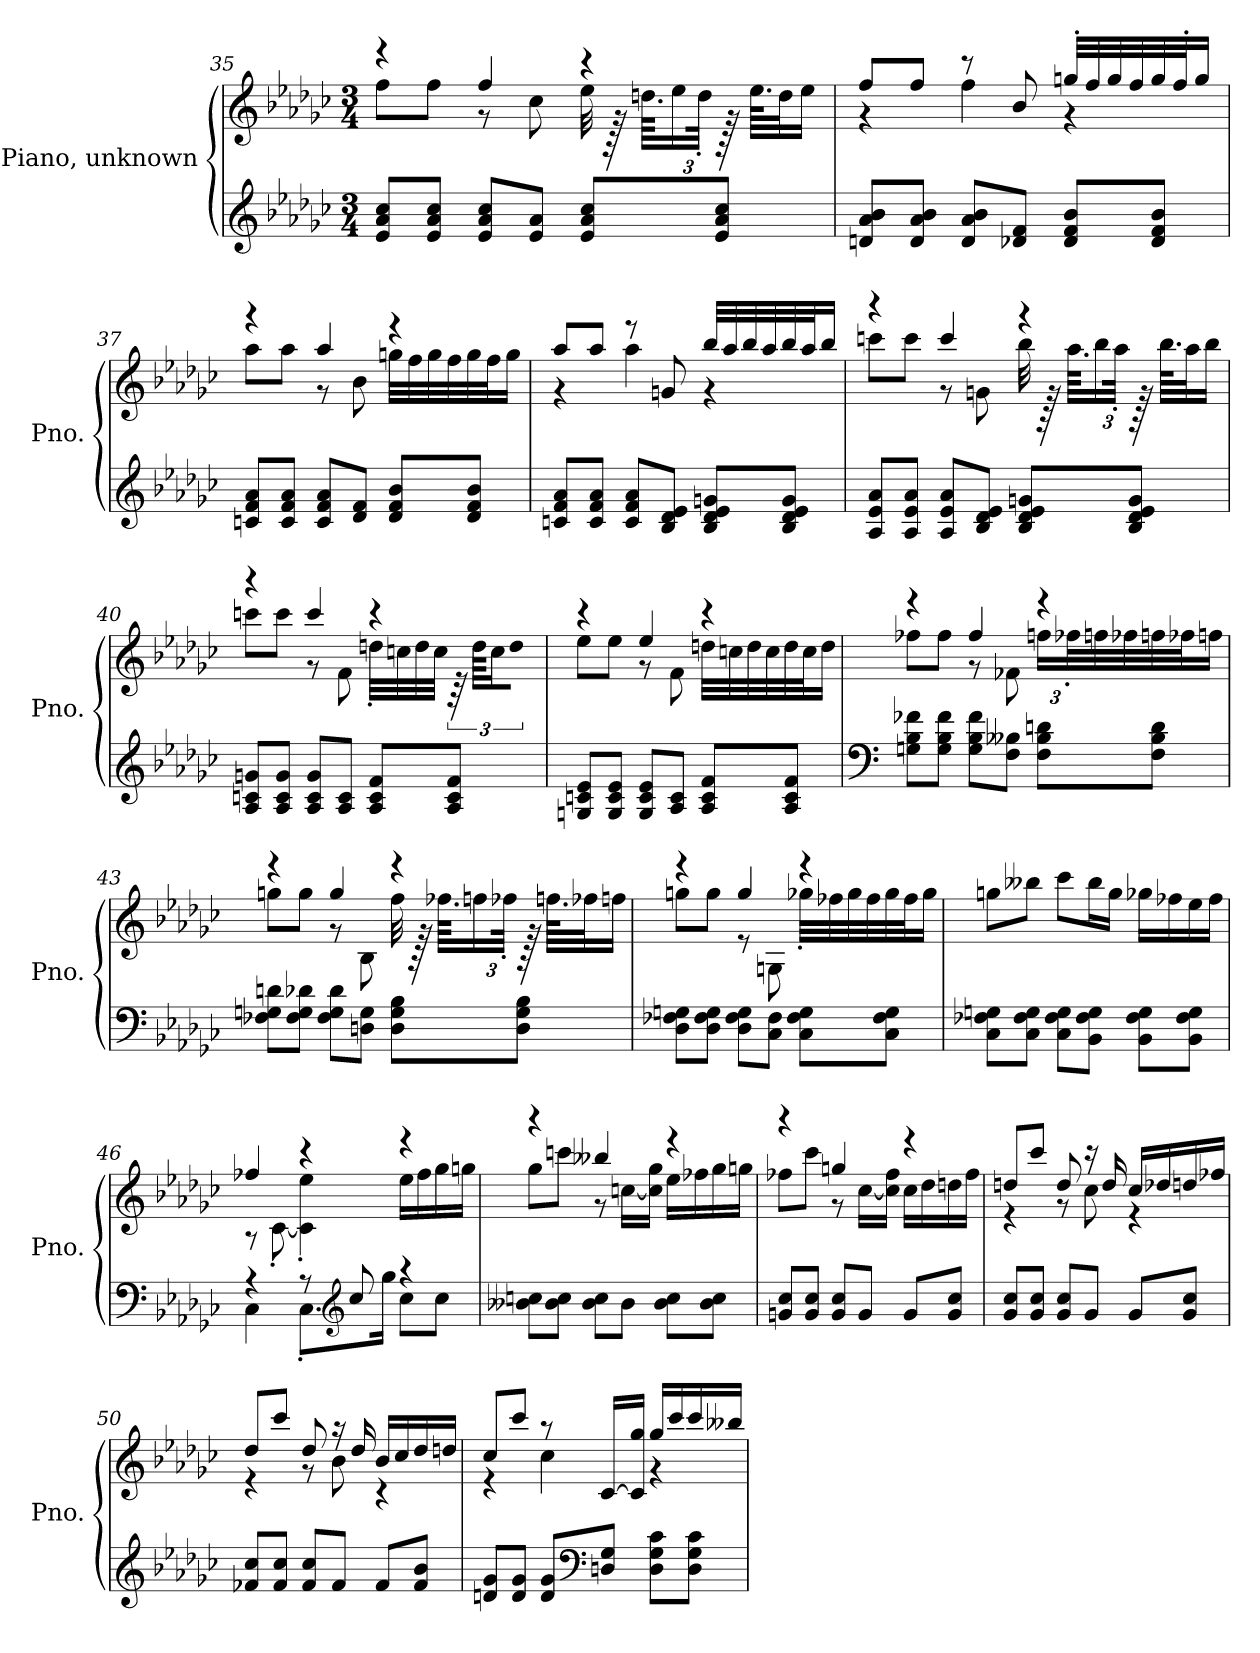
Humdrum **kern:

**kern	**kern
*part1	*part1
*staff2	*staff1
*I"Piano, unknown	*
*I'Pno.	*
*clefG2	*clefG2
*k[b-e-a-d-g-c-]	*k[b-e-a-d-g-c-]
*M3/4	*M3/4
=35	=35
*	*^
8e-/ 8a-/ 8cc-/L	4r	8ff\L
8e-/ 8a-/ 8cc-/J	.	8ff\J
8e-/ 8a-/ 8cc-/L	4ff/	8r
8e-/ 8a-/J	.	8cc-\
8e-/ 8a-/ 8cc-/L	4r	32ee-\
.	.	128r
.	.	64.ddn\KKLL
*	*	*Xbrackettup
.	.	24ee-\
.	.	48dd'\JJk
8e-/ 8a-/ 8cc-/J	.	128r
.	.	64.ee-\KLLL
.	.	32dd\J
.	.	16ee-\JJ
!!LO:LB:g=z	!!
=36	=36	=36
8dn/ 8a-/ 8b-/L	8ff/L	4r
8d/ 8a-/ 8b-/J	8ff/J	.
8d/ 8a-/ 8b-/L	8r	4ff\
8d-X/ 8f/J	8b-/	.
8d-/ 8f/ 8b-/L	32ggn'/LLL	4r
.	32ff/	.
.	32gg/	.
.	32ff/	.
8d-/ 8f/ 8b-/J	32gg/	.
.	32ff'/J	.
.	16gg/JJ	.
=37	=37	=37
8cn/ 8f/ 8a-/L	4r	8aa-\L
8c/ 8f/ 8a-/J	.	8aa-\J
8c/ 8f/ 8a-/L	4aa-/	8r
8d-/ 8f/J	.	8b-\
8d-/ 8f/ 8b-/L	4r	32ggn\LLL
.	.	32ff\
.	.	32gg\
.	.	32ff\
8d-/ 8f/ 8b-/J	.	32gg\
.	.	32ff\J
.	.	16gg\JJ
!!LO:LB:g=z	!!
=38	=38	=38
8cn/ 8f/ 8a-/L	8aa-/L	4r
8c/ 8f/ 8a-/J	8aa-/J	.
8c/ 8f/ 8a-/L	8r	4aa-\
8B-/ 8d-/ 8e-/J	8gn/	.
8B-/ 8d-/ 8e-/ 8gn/L	32bb-/LLL	4r
.	32aa-/	.
.	32bb-/	.
.	32aa-/	.
8B-/ 8d-/ 8e-/ 8g/J	32bb-/	.
.	32aa-/J	.
.	16bb-/JJ	.
=39	=39	=39
8A-/ 8e-/ 8a-/L	4r	8cccn\L
8A-/ 8e-/ 8a-/J	.	8ccc\J
8A-/ 8e-/ 8a-/L	4ccc/	8r
8B-/ 8d-/ 8e-/J	.	8gn\
8B-/ 8d-/ 8e-/ 8gn/L	4r	32bb-\
.	.	128r
.	.	64.aa-\KKLL
.	.	24bb-\
.	.	48aa-'\JJk
8B-/ 8d-/ 8e-/ 8g/J	.	128r
.	.	64.bb-\KLLL
.	.	32aa-\J
.	.	16bb-\JJ
!!LO:LB:g=z	!!
=40	=40	=40
8A-/ 8cn/ 8gn/L	4r	8cccn\L
8A-/ 8c/ 8g/J	.	8ccc\J
8A-/ 8c/ 8g/L	4ccc/	8r
8A-/ 8c/J	.	8f\
8A-/ 8c/ 8f/L	4r	32ddn'\LLL
.	.	32ccn\
.	.	32dd\
.	.	32cc\JJJ
*	*	*brackettup
8A-/ 8c/ 8f/J	.	96r
.	.	96dd\KKLL
.	.	24cc\
.	.	16dd\JJ
=41	=41	=41
8Gn/ 8cn/ 8e-/L	4r	8ee-\L
8G/ 8c/ 8e-/J	.	8ee-\J
8G/ 8c/ 8e-/L	4ee-/	8r
8A-/ 8c/J	.	8f\
8A-/ 8c/ 8f/L	4r	32ddn\LLL
.	.	32ccn\
.	.	32dd\
.	.	32cc\
8A-/ 8c/ 8f/J	.	32dd\
.	.	32cc\J
.	.	16dd\JJ
!!LO:LB:g=z	!!
=42	=42	=42
*clefF4	*	*
8Gn\ 8B-\ 8f-X\L	4r	8ff-X\L
8G\ 8B-\ 8f-\J	.	8ff-\J
8G\ 8B-\ 8f-\L	4ff-/	8r
8F\ 8B--X\J	.	8f-X\
*	*	*Xbrackettup
8F\ 8B--\ 8dn\L	4r	24ffn\LL
.	.	48ff-X'\L
.	.	32ffn\
.	.	32ff-X\
8F\ 8B--\ 8d\J	.	32ffn\
.	.	32ff-X\J
.	.	16ffn\JJ
=43	=43	=43
8F-X\ 8Gn\ 8dn\L	4r	8ggn\L
8F-\ 8G\ 8d-X\J	.	8gg\J
8F-\ 8G\ 8d-\L	4gg/	8r
8Dn\ 8G\J	.	8B-\
8D\ 8G\ 8B-\L	4r	32ff\
.	.	128r
.	.	64.ff-X\KKLL
.	.	24ffn\
.	.	48ff-X'\JJk
8D\ 8G\ 8B-\J	.	128r
.	.	64.ffn\KLLL
.	.	32ff-X\J
.	.	16ffn\JJ
!!LO:LB:g=z	!!
=44	=44	=44
8D-\ 8F-X\ 8Gn\L	4r	8ggn\L
8D-\ 8F-\ 8G\J	.	8gg\J
8D-\ 8F-\ 8G\L	4gg/	8r
8C-\ 8F-\J	.	8Gn\
8C-\ 8F-\ 8G\L	4r	32gg-X'\LLL
.	.	32ff-X\
.	.	32gg-\
.	.	32ff-\
8C-\ 8F-\ 8G\J	.	32gg-\
.	.	32ff-\J
.	.	16gg-\JJ
*	*v	*v
=45	=45
8C-\ 8F-X\ 8Gn\L	8ggn\L
8C-\ 8F-\ 8G\J	8bb--X\J
8C-\ 8F-\ 8G\L	8ccc-\L
8BB-\ 8F-\ 8G\J	16bb--\L
.	16gg\JJ
8BB-\ 8F-\ 8G\L	16gg-X\LL
.	16ff-X\
8BB-\ 8F-\ 8G\J	16ee-\
.	16ff-\JJ
!!LO:PB:g=z
=46	=46
*^	*^
4r	4C-\	4ff-X/	8r
.	.	.	[8c-'\
8r	8.C-'\L	4r	4c-\]' 4ee-\'
*clefG2	*	*	*
8cc-/	.	.	.
.	16gg-\Jk	.	.
4r	8cc-\L	4r	16ee-\LL
.	.	.	16ff-\
.	8cc-\J	.	16gg-\
.	.	.	16ggn\JJ
*v	*v	*	*
=47	=47	=47
8b--X\ 8ccn\L	4r	8gg-\L
8b--\ 8cc\J	.	8cccn\J
8b--\ 8cc\L	4bb--X/	8r
8b--\J	.	[16ccn\LL
.	.	16cc\] 16gg-\JJ
8b--\ 8cc\L	4r	16ee-\LL
.	.	16ff-X\
8b--\ 8cc\J	.	16gg-\
.	.	16ggn\JJ
=48	=48	=48
8gn/ 8cc-/L	4r	8ff-X\L
8g/ 8cc-/J	.	8ccc-\J
8g/ 8cc-/L	4ggn/	8r
8g/J	.	[16cc-\LL
.	.	16cc-\] 16ff-\JJ
8g/L	4r	16cc-\LL
.	.	16dd-\
8g/ 8cc-/J	.	16ddn\
.	.	16ff-\JJ
!!LO:LB:g=z	!!
=49	=49	=49
8g-/ 8cc-/L	8ddn/L	4r
8g-/ 8cc-/J	8ccc-/J	.
8g-/ 8cc-/L	8dd/	8r
8g-/J	16r	8cc-\
.	16dd/	.
8g-/L	16cc-/LL	4r
.	16dd-X/	.
8g-/ 8cc-/J	16ddn/	.
.	16ff-X/JJ	.
=50	=50	=50
8f-X/ 8cc-/L	8dd-/L	4r
8f-/ 8cc-/J	8ccc-/J	.
8f-/ 8cc-/L	8dd-/	8r
8f-/J	16r	8b-\
.	16dd-/	.
8f-/L	16b-/LL	4r
.	16cc-/	.
8f-/ 8b-/J	16dd-/	.
.	16ddn/JJ	.
=51	=51	=51
8dn/ 8g-/L	8cc-/L	4r
8d/ 8g-/J	8ccc-/J	.
8d/ 8g-/L	8r	4cc-\
*clefF4	*	*
8Dn/ 8G-/J	[16c-/LL	.
.	16c-/] 16gg-/JJ	.
8D\ 8G-\ 8c-\L	16gg-/LL	4r
.	16ccc-/	.
8D\ 8G-\ 8c-\J	16ccc-/	.
.	16bb--X/JJ	.
*	*v	*v
=	=
*-	*-
